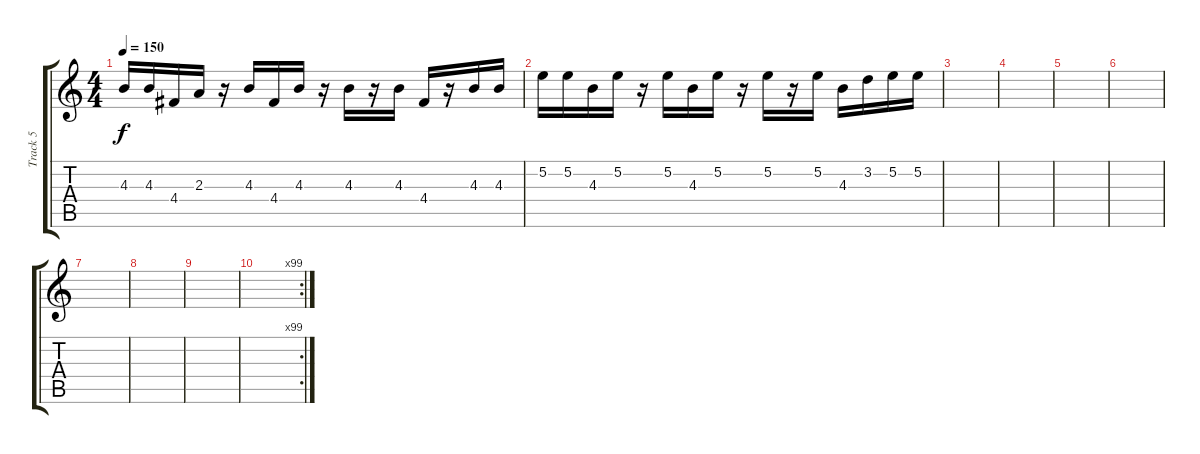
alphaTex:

\track ("Track 5" "Track 5") {instrument distortionguitar bank 2}
\staff {score tabs}
\tuning (E4 B3 G3 D3 A2 E2) {hide}
\ts (4 4)
\tempo 150
\clef g2
\ks c
4.3.16{dy f} 4.3.16 4.4.16 2.3.16 r.16 4.3.16 4.4.16 4.3.16 r.16 4.3.16 r.16 4.3.16 4.4.16 r.16 4.3.16 4.3.16 |
5.2.16 5.2.16 4.3.16 5.2.16 r.16 5.2.16 4.3.16 5.2.16 r.16 5.2.16 r.16 5.2.16 4.3.16 3.2.16 5.2.16 5.2.16 |
|
|
|
|
|
|
|
\rc 99
